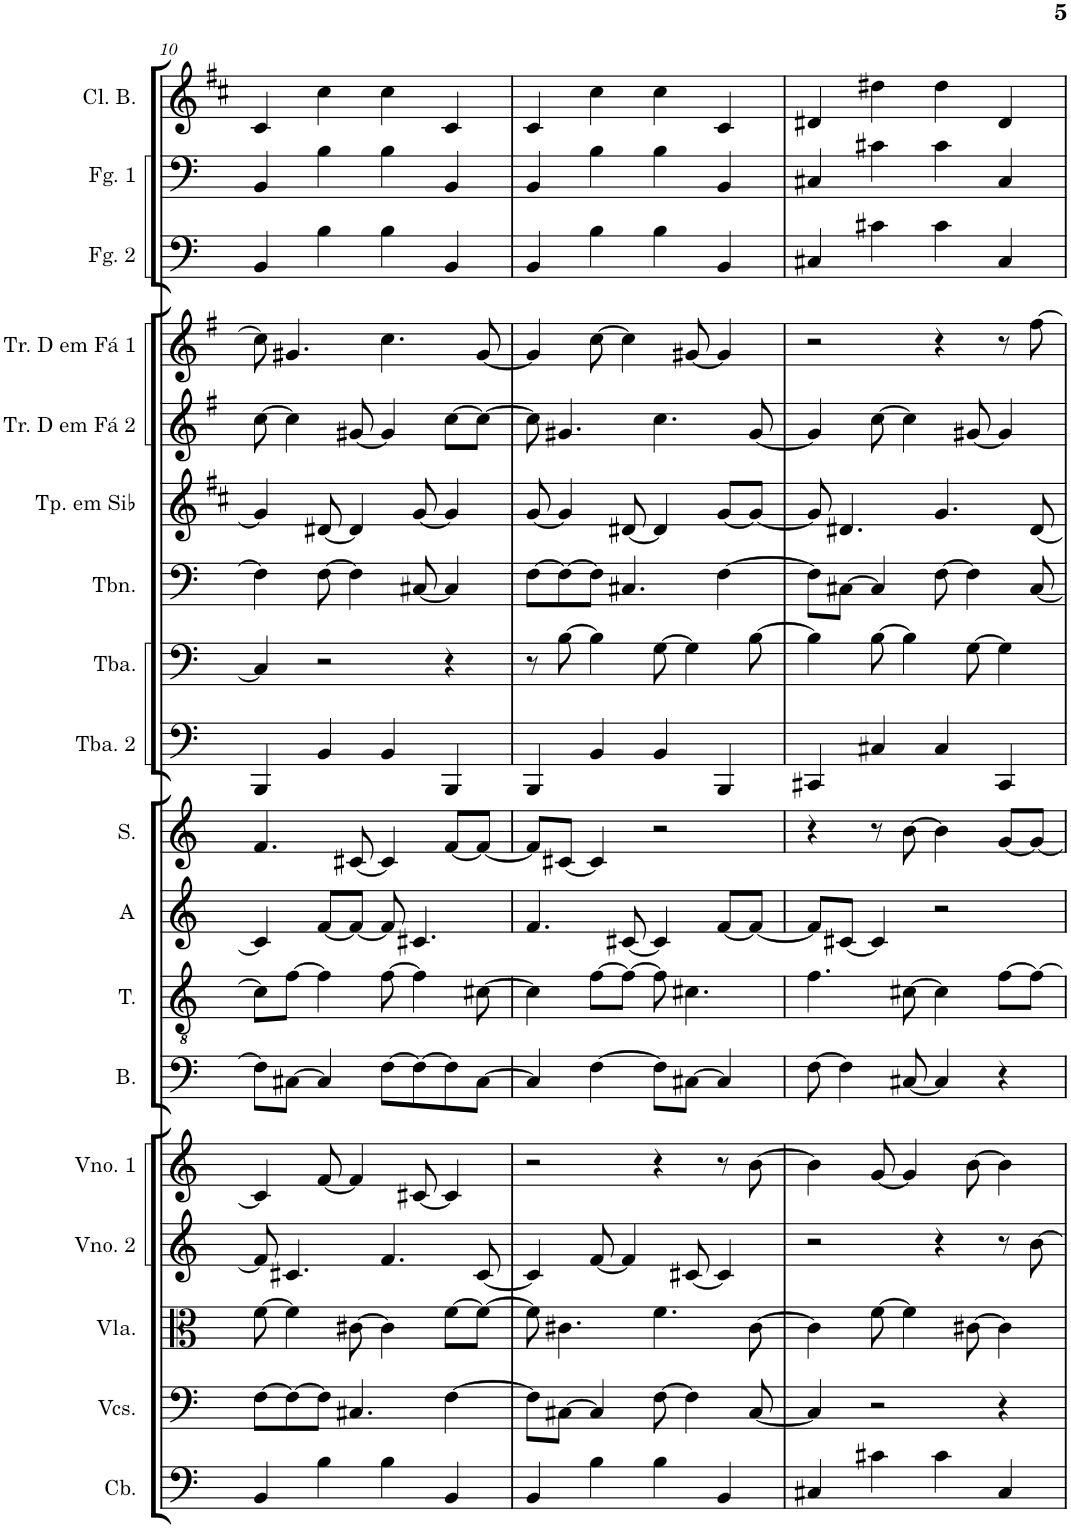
**kern	**kern	**kern	**kern	**kern	**kern	**kern	**kern	**kern	**kern	**kern	**kern	**kern	**kern	**kern	**kern	**kern	**kern
*part18	*part17	*part16	*part15	*part14	*part13	*part12	*part11	*part10	*part9	*part8	*part7	*part6	*part5	*part4	*part3	*part2	*part1
*staff18	*staff17	*staff16	*staff15	*staff14	*staff13	*staff12	*staff11	*staff10	*staff9	*staff8	*staff7	*staff6	*staff5	*staff4	*staff3	*staff2	*staff1
*I"Contrabaixo	*I"Violoncelos	*I"Violas	*I"Violinos 2	*I"Violinos 1	*I"Baixo	*I"Tenor	*I"Alto	*I"Soprano	*I"Tuba 2	*I"Tuba	*I"Trombone	*I"Trompete em Sib	*I"Trompa em Fá 2	*I"Trompa em Fá 1	*I"Fagote 2	*I"Fagote 1	*I"Clarinete Baixo
*I'Cb.	*I'Vcs.	*I'Vla.	*I'Vno. 2	*I'Vno. 1	*I'B.	*I'T.	*I'A	*I'S.	*I'Tba. 2	*I'Tba.	*I'Tbn.	*I'Tp. em Sib	*	*	*I'Fg. 2	*I'Fg. 1	*I'Cl. B.
!!LO:PB:g=z
*clefF4	*clefF4	*clefC3	*clefG2	*clefG2	*clefF4	*clefGv2	*clefG2	*clefG2	*clefF4	*clefF4	*clefF4	*clefG2	*clefG2	*clefG2	*clefF4	*clefF4	*clefG2
*Trd7c12	*	*	*	*	*	*	*	*	*	*	*	*Trd1c2	*Trd4c7	*Trd4c7	*	*	*Trd8c14
*k[]	*k[]	*k[]	*k[]	*k[]	*k[]	*k[]	*k[]	*k[]	*k[]	*k[]	*k[]	*k[f#c#]	*k[f#]	*k[f#]	*k[]	*k[]	*k[f#c#]
*M4/4	*M4/4	*M4/4	*M4/4	*M4/4	*M4/4	*M4/4	*M4/4	*M4/4	*M4/4	*M4/4	*M4/4	*M4/4	*M4/4	*M4/4	*M4/4	*M4/4	*M4/4
=10	=10	=10	=10	=10	=10	=10	=10	=10	=10	=10	=10	=10	=10	=10	=10	=10	=10
4BB/	[8F\L	[8f\	8f/]	4c#/]	8F\L]	8c#\L]	4c#/]	4.f/	4BBB/	4C#/]	4F\]	4g/]	[8cc\	8cc\]	4BB/	4BB/	4c#/
.	8F\_	4f\]	4.c#X/	.	[8C#X\J	[8f\J	.	.	.	.	.	.	4cc\]	4.g#X/	.	.	.
4B\	8F\J]	.	.	[8f/	4C#/]	4f\]	[8f/L	.	4BB/	2r	[8F\	[8d#X/	.	.	4B\	4B\	4cc#\
.	4.C#X/	[8c#X\	.	4f/]	.	.	8f/J_	[8c#X/	.	.	4F\]	4d#/]	[8g#X/	.	.	.	.
4B\	.	4c#\]	4.f/	.	[8F\L	[8f\	8f/]	4c#/]	4BB/	.	.	.	4g#/]	4.cc\	4B\	4B\	4cc#\
.	.	.	.	[8c#X/	8F\_	4f\]	4.c#X/	.	.	.	[8C#X/	[8g/	.	.	.	.	.
4BB/	[4F\	[8f\L	.	4c#/]	8F\]	.	.	[8f/L	4BBB/	4r	4C#/]	4g/]	[8cc\L	.	4BB/	4BB/	4c#/
.	.	8f\J_	[8c#/	.	[8C#\J	[8c#X\	.	8f/J_	.	.	.	.	8cc\J_	[8g#/	.	.	.
=11	=11	=11	=11	=11	=11	=11	=11	=11	=11	=11	=11	=11	=11	=11	=11	=11	=11
4BB/	8F\L]	8f\]	4c#/]	2r	4C#/]	4c#\]	4.f/	8f/L]	4BBB/	8r	[8F\L	[8g/	8cc\]	4g#/]	4BB/	4BB/	4c#/
.	[8C#X\J	4.c#X\	.	.	.	.	.	[8c#X/J	.	[8B\	8F\_	4g/]	4.g#X/	.	.	.	.
4B\	4C#/]	.	[8f/	.	[4F\	[8f\L	.	4c#/]	4BB/	4B\]	8F\J]	.	.	[8cc\	4B\	4B\	4cc#\
.	.	.	4f/]	.	.	8f\J_	[8c#X/	.	.	.	4.C#X/	[8d#X/	.	4cc\]	.	.	.
4B\	[8F\	4.f\	.	4r	8F\L]	8f\]	4c#/]	2r	4BB/	[8G\	.	4d#/]	4.cc\	.	4B\	4B\	4cc#\
.	4F\]	.	[8c#X/	.	[8C#X\J	4.c#X\	.	.	.	4G\]	.	.	.	[8g#X/	.	.	.
4BB/	.	.	4c#/]	8r	4C#/]	.	[8f/L	.	4BBB/	.	[4F\	[8g/L	.	4g#/]	4BB/	4BB/	4c#/
.	[8C#/	[8c#\	.	[8b\	.	.	8f/J_	.	.	[8B\	.	8g/J_	[8g#/	.	.	.	.
=12	=12	=12	=12	=12	=12	=12	=12	=12	=12	=12	=12	=12	=12	=12	=12	=12	=12
4C#X/	4C#/]	4c#\]	2r	4b\]	[8F\	4.f\	8f/L]	4r	4CC#X/	4B\]	8F\L]	8g/]	4g#/]	2r	4C#X/	4C#X/	4d#X/
.	.	.	.	.	4F\]	.	[8c#X/J	.	.	.	[8C#X\J	4.d#X/	.	.	.	.	.
4c#X\	2r	[8f\	.	[8g/	.	.	4c#/]	8r	4C#X/	[8B\	4C#/]	.	[8cc\	.	4c#X\	4c#X\	4dd#X\
.	.	4f\]	.	4g/]	[8C#X/	[8c#X\	.	[8b\	.	4B\]	.	.	4cc\]	.	.	.	.
4c#\	.	.	4r	.	4C#/]	4c#\]	2r	4b\]	4C#/	.	[8F\	4.g/	.	4r	4c#\	4c#\	4dd#\
.	.	[8c#X\	.	[8b\	.	.	.	.	.	[8G\	4F\]	.	[8g#X/	.	.	.	.
4C#/	4r	4c#\]	8r	4b\]	4r	[8f\L	.	[8g/L	4CC#/	4G\]	.	.	4g#/]	8r	4C#/	4C#/	4d#/
.	.	.	[8b\	.	.	8f\J_	.	8g/J_	.	.	[8C#/	[8d#/	.	[8ff#\	.	.	.
=	=	=	=	=	=	=	=	=	=	=	=	=	=	=	=	=	=
*-	*-	*-	*-	*-	*-	*-	*-	*-	*-	*-	*-	*-	*-	*-	*-	*-	*-
